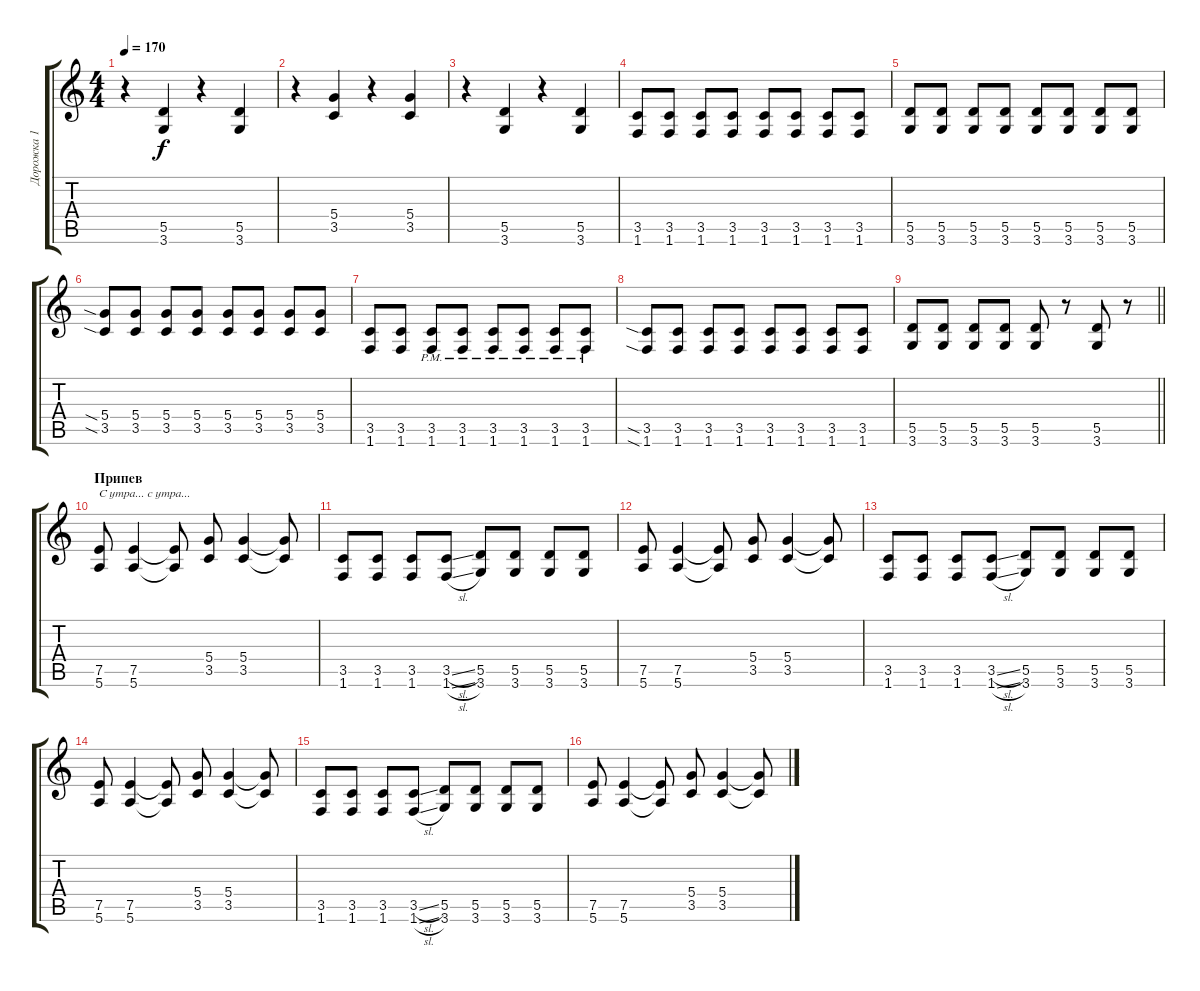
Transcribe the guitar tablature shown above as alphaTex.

\track ("Дорожка 1" "Дорожка 1") {instrument overdrivenguitar}
\staff {score tabs}
\tuning (E4 B3 G3 D3 A2 E2) {hide}
\ts (4 4)
\tempo 170
\clef g2
\ks c
r.4{dy f} (5.5 3.6).4 r.4 (5.5 3.6).4 |
r.4 (5.4 3.5).4 r.4 (5.4 3.5).4 |
r.4 (5.5 3.6).4 r.4 (5.5 3.6).4 |
(3.5 1.6).8 (3.5 1.6).8 (3.5 1.6).8 (3.5 1.6).8 (3.5 1.6).8 (3.5 1.6).8 (3.5 1.6).8 (3.5 1.6).8 |
(5.5 3.6).8 (5.5 3.6).8 (5.5 3.6).8 (5.5 3.6).8 (5.5 3.6).8 (5.5 3.6).8 (5.5 3.6).8 (5.5 3.6).8 |
(5.4{sia} 3.5{sia}).8 (5.4 3.5).8 (5.4 3.5).8 (5.4 3.5).8 (5.4 3.5).8 (5.4 3.5).8 (5.4 3.5).8 (5.4 3.5).8 |
(3.5 1.6).8 (3.5 1.6).8 (3.5{pm} 1.6{pm}).8 (3.5{pm} 1.6{pm}).8 (3.5{pm} 1.6{pm}).8 (3.5{pm} 1.6{pm}).8 (3.5{pm} 1.6{pm}).8 (3.5{pm} 1.6{pm}).8 |
(3.5{sia} 1.6{sia}).8 (3.5 1.6).8 (3.5 1.6).8 (3.5 1.6).8 (3.5 1.6).8 (3.5 1.6).8 (3.5 1.6).8 (3.5 1.6).8 |
\barLineRight lightlight
(5.5 3.6).8 (5.5 3.6).8 (5.5 3.6).8 (5.5 3.6).8 (5.5 3.6).8 r.8 (5.5 3.6).8 r.8 |
\section ("" "Припев")
(7.5 5.6).8{txt "С утра... с утра..."} (7.5 5.6).4 (7.5{t} 5.6{t}).8 (5.4 3.5).8 (5.4 3.5).4 (5.4{t} 3.5{t}).8 |
(3.5 1.6).8 (3.5 1.6).8 (3.5 1.6).8 (3.5{sl} 1.6{sl}).8 (5.5 3.6).8 (5.5 3.6).8 (5.5 3.6).8 (5.5 3.6).8 |
(7.5 5.6).8 (7.5 5.6).4 (7.5{t} 5.6{t}).8 (5.4 3.5).8 (5.4 3.5).4 (5.4{t} 3.5{t}).8 |
(3.5 1.6).8 (3.5 1.6).8 (3.5 1.6).8 (3.5{sl} 1.6{sl}).8 (5.5 3.6).8 (5.5 3.6).8 (5.5 3.6).8 (5.5 3.6).8 |
(7.5 5.6).8 (7.5 5.6).4 (7.5{t} 5.6{t}).8 (5.4 3.5).8 (5.4 3.5).4 (5.4{t} 3.5{t}).8 |
(3.5 1.6).8 (3.5 1.6).8 (3.5 1.6).8 (3.5{sl} 1.6{sl}).8 (5.5 3.6).8 (5.5 3.6).8 (5.5 3.6).8 (5.5 3.6).8 |
(7.5 5.6).8 (7.5 5.6).4 (7.5{t} 5.6{t}).8 (5.4 3.5).8 (5.4 3.5).4 (5.4{t} 3.5{t}).8
